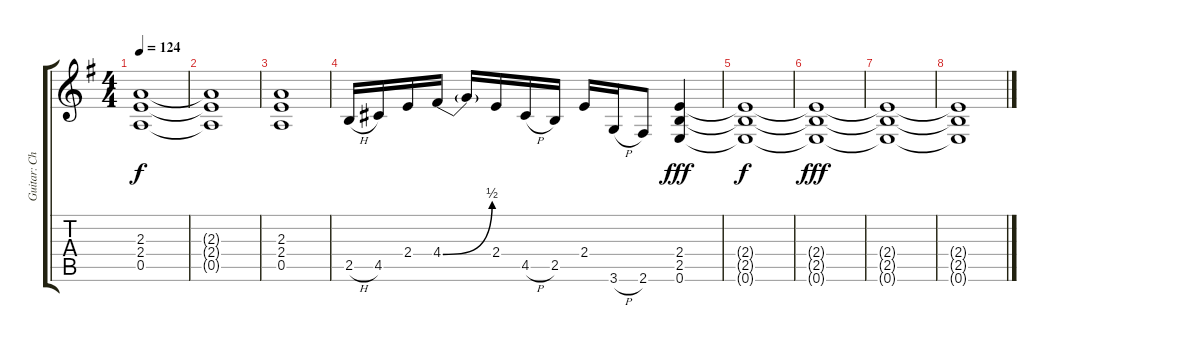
\track ("Guitar: Charlie" "Guitar: Ch") {instrument distortionguitar}
\staff {score tabs}
\tuning (E4 B3 G3 D3 A2 E2) {hide}
\ts (4 4)
\tempo 124
\clef g2
\ks g
(2.3{t} 2.4{t} 0.5{t}).1{dy f} |
(2.3{t} 2.4{t} 0.5{t}).1 |
(2.3 2.4 0.5).1 |
2.5{h}.16 4.5.16 2.4.16 4.4{be (bend 0 0 60 2)}.16 4.4{t}.16 2.4.16 4.5{h}.16 2.5.16 2.4.16 3.6{h}.16 2.6.8 (2.4 2.5 0.6).4{dy fff} |
(2.4{t} 2.5{t} 0.6{t}).1{dy f} |
(2.4{t} 2.5{t} 0.6{t}).1{dy fff} |
(2.4{t} 2.5{t} 0.6{t}).1 |
(2.4{t} 2.5{t} 0.6{t}).1
